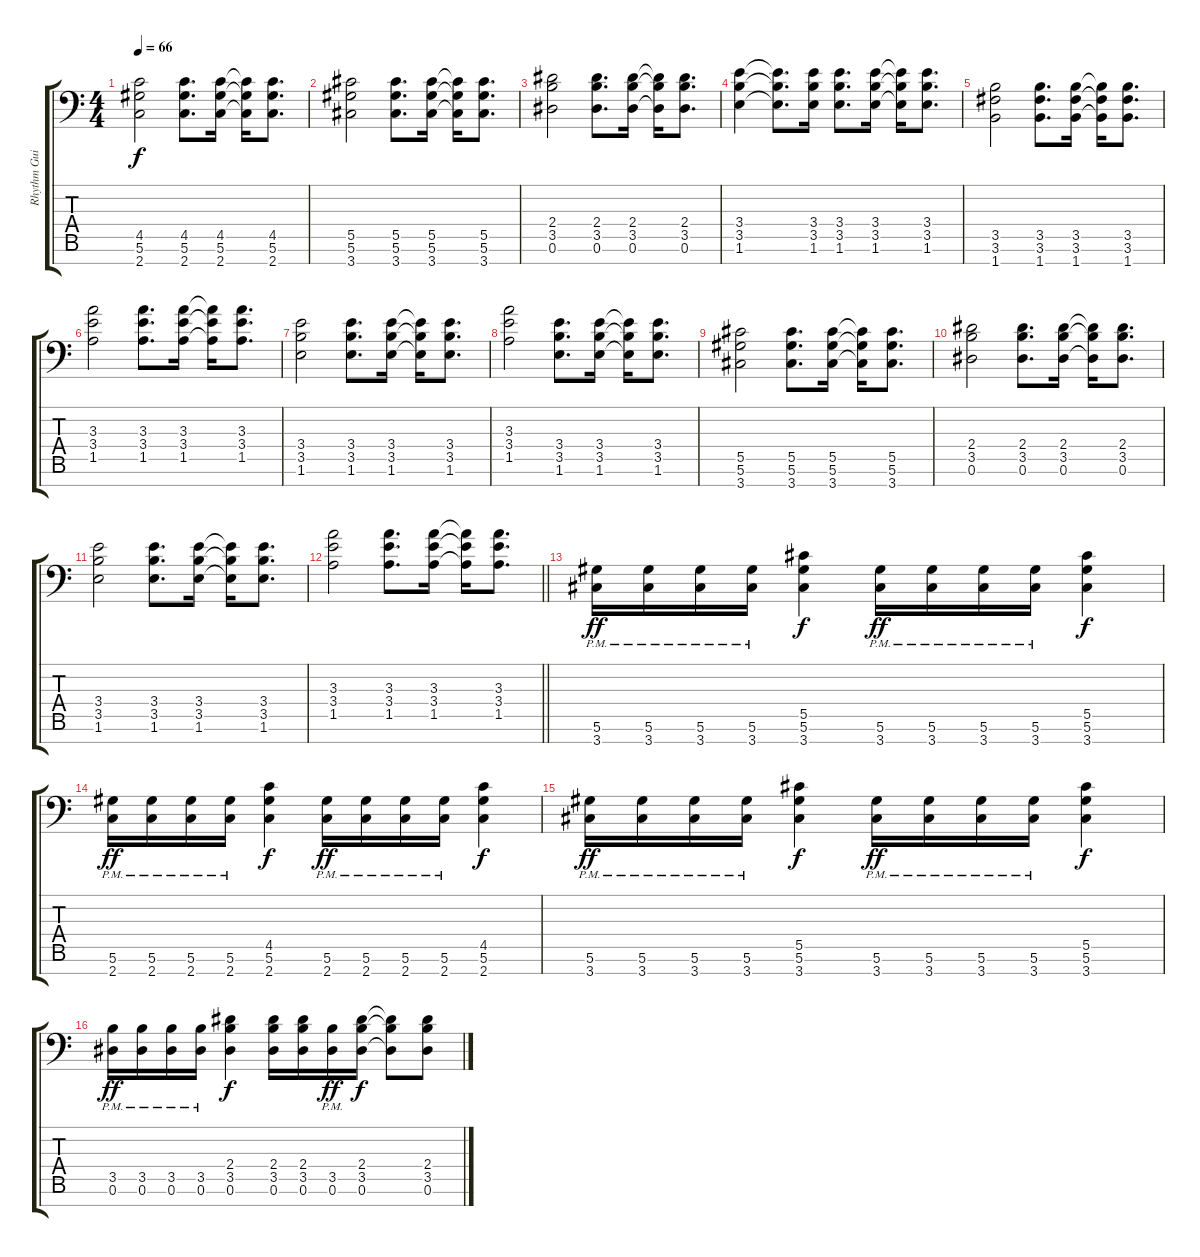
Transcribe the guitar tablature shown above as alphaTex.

\track ("Rhythm Guitar" "Rhythm Gui") {instrument distortionguitar}
\staff {score tabs}
\tuning (Eb4 Bb3 Gb3 Db3 Ab2 Eb2 Bb1) {hide}
\ts (4 4)
\tempo 66
\clef f4
\ks c
(4.5 5.6 2.7).2{dy f} (4.5 5.6 2.7).8{d} (4.5 5.6 2.7).16 (4.5{t} 5.6{t} 2.7{t}).16 (4.5 5.6 2.7).8{d} |
(5.5 5.6 3.7).2 (5.5 5.6 3.7).8{d} (5.5 5.6 3.7).16 (5.5{t} 5.6{t} 3.7{t}).16 (5.5 5.6 3.7).8{d} |
(2.4 3.5 0.6).2 (2.4 3.5 0.6).8{d} (2.4 3.5 0.6).16 (2.4{t} 3.5{t} 0.6{t}).16 (2.4 3.5 0.6).8{d} |
(3.4 3.5 1.6).4 (3.4{t} 3.5{t} 1.6{t}).8{d} (3.4 3.5 1.6).16 (3.4 3.5 1.6).8{d} (3.4 3.5 1.6).16 (3.4{t} 3.5{t} 1.6{t}).16 (3.4 3.5 1.6).8{d} |
(3.5 3.6 1.7).2 (3.5 3.6 1.7).8{d} (3.5 3.6 1.7).16 (3.5{t} 3.6{t} 1.7{t}).16 (3.5 3.6 1.7).8{d} |
(3.3 3.4 1.5).2 (3.3 3.4 1.5).8{d} (3.3 3.4 1.5).16 (3.3{t} 3.4{t} 1.5{t}).16 (3.3 3.4 1.5).8{d} |
(3.4 3.5 1.6).2 (3.4 3.5 1.6).8{d} (3.4 3.5 1.6).16 (3.4{t} 3.5{t} 1.6{t}).16 (3.4 3.5 1.6).8{d} |
(3.3 3.4 1.5).2 (3.4 3.5 1.6).8{d} (3.4 3.5 1.6).16 (3.4{t} 3.5{t} 1.6{t}).16 (3.4 3.5 1.6).8{d} |
(5.5 5.6 3.7).2 (5.5 5.6 3.7).8{d} (5.5 5.6 3.7).16 (5.5{t} 5.6{t} 3.7{t}).16 (5.5 5.6 3.7).8{d} |
(2.4 3.5 0.6).2 (2.4 3.5 0.6).8{d} (2.4 3.5 0.6).16 (2.4{t} 3.5{t} 0.6{t}).16 (2.4 3.5 0.6).8{d} |
(3.4 3.5 1.6).2 (3.4 3.5 1.6).8{d} (3.4 3.5 1.6).16 (3.4{t} 3.5{t} 1.6{t}).16 (3.4 3.5 1.6).8{d} |
\barLineRight lightlight
(3.3 3.4 1.5).2 (3.3 3.4 1.5).8{d} (3.3 3.4 1.5).16 (3.3{t} 3.4{t} 1.5{t}).16 (3.3 3.4 1.5).8{d} |
\section ("" "")
(5.6{pm} 3.7{pm}).16{dy ff} (5.6{pm} 3.7{pm}).16 (5.6{pm} 3.7{pm}).16 (5.6{pm} 3.7{pm}).16 (5.5 5.6 3.7).4{dy f} (5.6{pm} 3.7{pm}).16{dy ff} (5.6{pm} 3.7{pm}).16 (5.6{pm} 3.7{pm}).16 (5.6{pm} 3.7{pm}).16 (5.5 5.6 3.7).4{dy f} |
(5.6{pm} 2.7{pm}).16{dy ff} (5.6{pm} 2.7{pm}).16 (5.6{pm} 2.7{pm}).16 (5.6{pm} 2.7{pm}).16 (4.5 5.6 2.7).4{dy f} (5.6{pm} 2.7{pm}).16{dy ff} (5.6{pm} 2.7{pm}).16 (5.6{pm} 2.7{pm}).16 (5.6{pm} 2.7{pm}).16 (4.5 5.6 2.7).4{dy f} |
(5.6{pm} 3.7{pm}).16{dy ff} (5.6{pm} 3.7{pm}).16 (5.6{pm} 3.7{pm}).16 (5.6{pm} 3.7{pm}).16 (5.5 5.6 3.7).4{dy f} (5.6{pm} 3.7{pm}).16{dy ff} (5.6{pm} 3.7{pm}).16 (5.6{pm} 3.7{pm}).16 (5.6{pm} 3.7{pm}).16 (5.5 5.6 3.7).4{dy f} |
(3.5{pm} 0.6{pm}).16{dy ff} (3.5{pm} 0.6{pm}).16 (3.5{pm} 0.6{pm}).16 (3.5{pm} 0.6{pm}).16 (2.4 3.5 0.6).4{dy f} (2.4 3.5 0.6).16 (2.4 3.5 0.6).16 (3.5{pm} 0.6{pm}).16{dy ff} (2.4 3.5 0.6).16{dy f} (2.4{t} 3.5{t} 0.6{t}).8 (2.4 3.5 0.6).8
